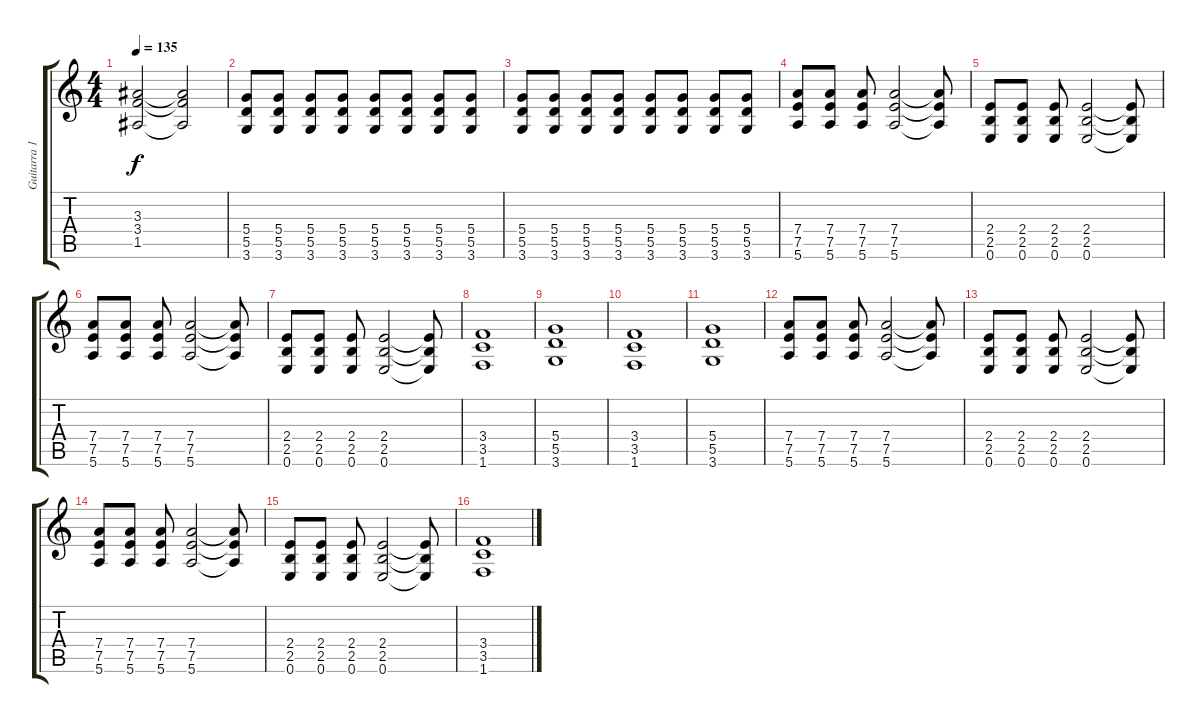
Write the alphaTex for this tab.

\track ("Guitarra 1" "Guitarra 1") {instrument overdrivenguitar}
\staff {score tabs}
\tuning (E4 B3 G3 D3 A2 E2) {hide}
\ts (4 4)
\tempo 135
\clef g2
\ks c
(3.3 3.4 1.5).2{dy f} (3.3{t} 3.4{t} 1.5{t}).2 |
(5.4 5.5 3.6).8 (5.4 5.5 3.6).8 (5.4 5.5 3.6).8 (5.4 5.5 3.6).8 (5.4 5.5 3.6).8 (5.4 5.5 3.6).8 (5.4 5.5 3.6).8 (5.4 5.5 3.6).8 |
(5.4 5.5 3.6).8 (5.4 5.5 3.6).8 (5.4 5.5 3.6).8 (5.4 5.5 3.6).8 (5.4 5.5 3.6).8 (5.4 5.5 3.6).8 (5.4 5.5 3.6).8 (5.4 5.5 3.6).8 |
(7.4 7.5 5.6).8 (7.4 7.5 5.6).8 (7.4 7.5 5.6).8 (7.4 7.5 5.6).2 (7.4{t} 7.5{t} 5.6{t}).8 |
(2.4 2.5 0.6).8 (2.4 2.5 0.6).8 (2.4 2.5 0.6).8 (2.4 2.5 0.6).2 (2.4{t} 2.5{t} 0.6{t}).8 |
(7.4 7.5 5.6).8 (7.4 7.5 5.6).8 (7.4 7.5 5.6).8 (7.4 7.5 5.6).2 (7.4{t} 7.5{t} 5.6{t}).8 |
(2.4 2.5 0.6).8 (2.4 2.5 0.6).8 (2.4 2.5 0.6).8 (2.4 2.5 0.6).2 (2.4{t} 2.5{t} 0.6{t}).8 |
(3.4 3.5 1.6).1 |
(5.4 5.5 3.6).1 |
(3.4 3.5 1.6).1 |
(5.4 5.5 3.6).1 |
(7.4 7.5 5.6).8 (7.4 7.5 5.6).8 (7.4 7.5 5.6).8 (7.4 7.5 5.6).2 (7.4{t} 7.5{t} 5.6{t}).8 |
(2.4 2.5 0.6).8 (2.4 2.5 0.6).8 (2.4 2.5 0.6).8 (2.4 2.5 0.6).2 (2.4{t} 2.5{t} 0.6{t}).8 |
(7.4 7.5 5.6).8 (7.4 7.5 5.6).8 (7.4 7.5 5.6).8 (7.4 7.5 5.6).2 (7.4{t} 7.5{t} 5.6{t}).8 |
(2.4 2.5 0.6).8 (2.4 2.5 0.6).8 (2.4 2.5 0.6).8 (2.4 2.5 0.6).2 (2.4{t} 2.5{t} 0.6{t}).8 |
(3.4 3.5 1.6).1
